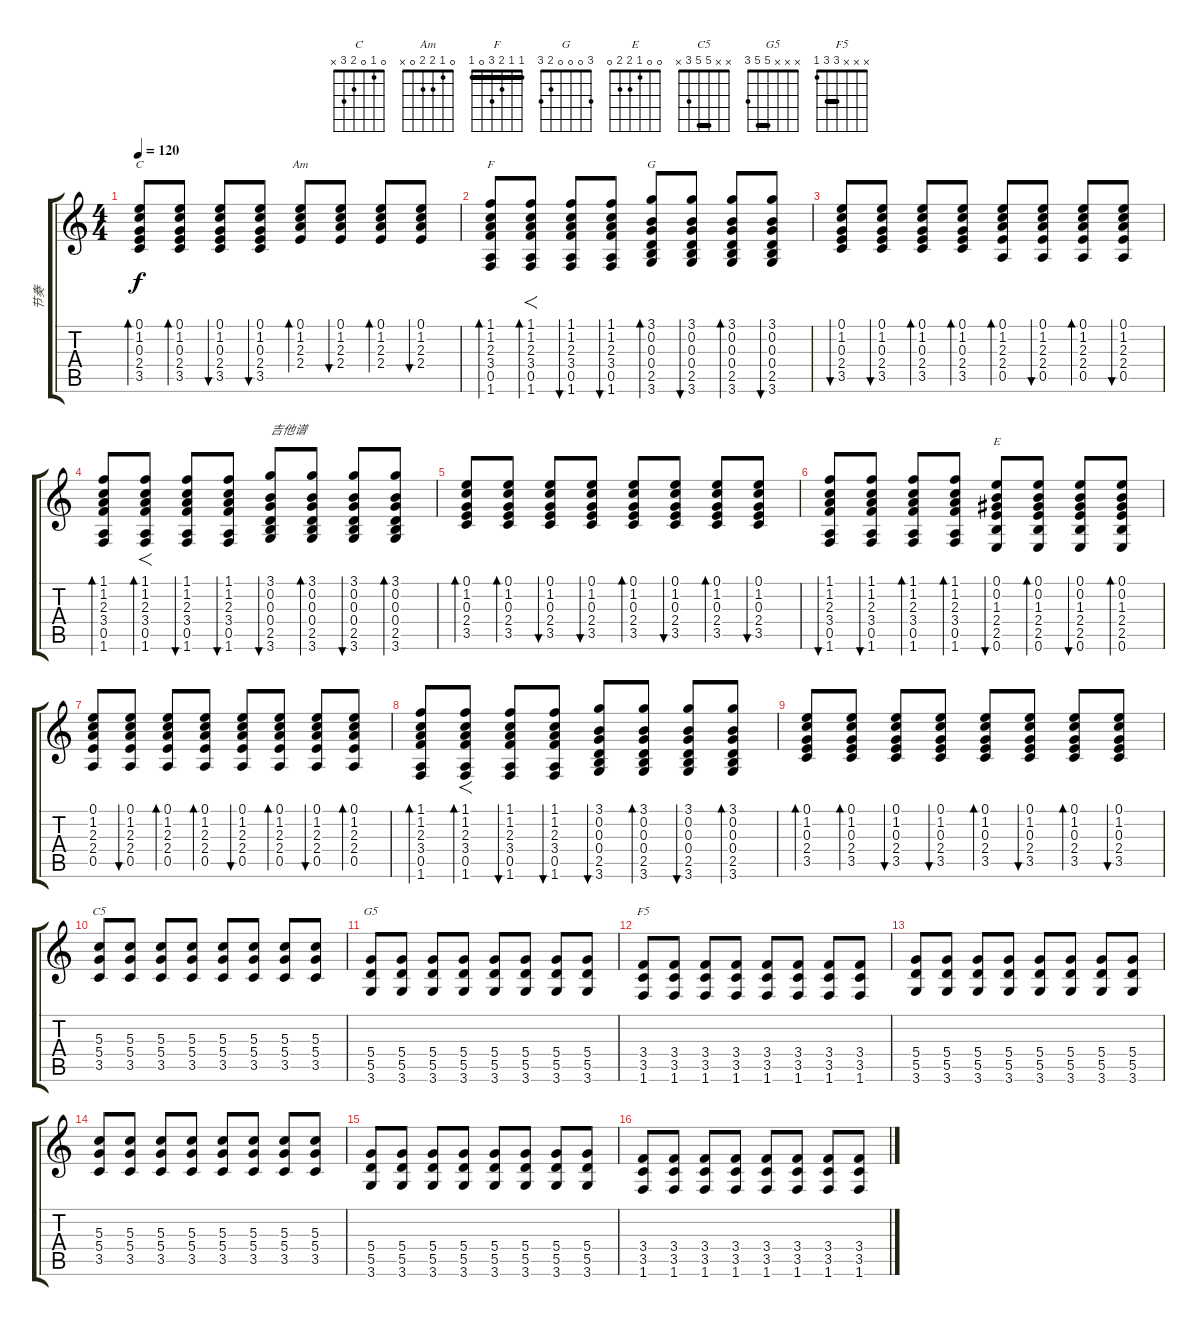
\track ("节奏" "节奏") {instrument acousticguitarsteel}
\staff {score tabs}
\tuning (E4 B3 G3 D3 A2 E2) {hide}
\chord ("C" 0 1 0 2 3 x)
\chord ("Am" 0 1 2 2 0 x)
\chord ("F" 1 1 2 3 0 1) {barre 1}
\chord ("G" 3 0 0 0 2 3)
\chord ("E" 0 0 1 2 2 0)
\chord ("C5" x x 5 5 3 x) {barre 5}
\chord ("G5" x x x 5 5 3) {barre 5}
\chord ("F5" x x x 3 3 1) {barre 3}
\ts (4 4)
\tempo 120
\clef g2
\ks c
(0.1 1.2 0.3 2.4 3.5).8{bd 60 ch "C" dy f} (0.1 1.2 0.3 2.4 3.5).8{bd 60} (0.1 1.2 0.3 2.4 3.5).8{bu 60} (0.1 1.2 0.3 2.4 3.5).8{bu 60} (0.1 1.2 2.3 2.4).8{bd 60 ch "Am"} (0.1 1.2 2.3 2.4).8{bu 60} (0.1 1.2 2.3 2.4).8{bd 60} (0.1 1.2 2.3 2.4).8{bu 60} |
(1.1 1.2 2.3 3.4 0.5 1.6).8{bd 60 ch "F"} (1.1 1.2 2.3 3.4 0.5 1.6).8{f bd 60} (1.1 1.2 2.3 3.4 0.5 1.6).8{bu 60} (1.1 1.2 2.3 3.4 0.5 1.6).8{bu 60} (3.1 0.2 0.3 0.4 2.5 3.6).8{bd 60 ch "G"} (3.1 0.2 0.3 0.4 2.5 3.6).8{bu 60} (3.1 0.2 0.3 0.4 2.5 3.6).8{bd 60} (3.1 0.2 0.3 0.4 2.5 3.6).8{bu 60} |
(0.1 1.2 0.3 2.4 3.5).8{bu 60} (0.1 1.2 0.3 2.4 3.5).8{bu 60} (0.1 1.2 0.3 2.4 3.5).8{bd 60} (0.1 1.2 0.3 2.4 3.5).8{bd 60} (0.1 1.2 2.3 2.4 0.5).8{bd 60} (0.1 1.2 2.3 2.4 0.5).8{bu 60} (0.1 1.2 2.3 2.4 0.5).8{bd 60} (0.1 1.2 2.3 2.4 0.5).8{bu 60} |
(1.1 1.2 2.3 3.4 0.5 1.6).8{bd 60} (1.1 1.2 2.3 3.4 0.5 1.6).8{f bd 60} (1.1 1.2 2.3 3.4 0.5 1.6).8{bu 60} (1.1 1.2 2.3 3.4 0.5 1.6).8{bu 60} (3.1 0.2 0.3 0.4 2.5 3.6).8{bu 60 txt "吉他谱"} (3.1 0.2 0.3 0.4 2.5 3.6).8{bd 60} (3.1 0.2 0.3 0.4 2.5 3.6).8{bu 60} (3.1 0.2 0.3 0.4 2.5 3.6).8{bd 60} |
(0.1 1.2 0.3 2.4 3.5).8{bd 60} (0.1 1.2 0.3 2.4 3.5).8{bd 60} (0.1 1.2 0.3 2.4 3.5).8{bu 60} (0.1 1.2 0.3 2.4 3.5).8{bu 60} (0.1 1.2 0.3 2.4 3.5).8{bd 60} (0.1 1.2 0.3 2.4 3.5).8{bu 60} (0.1 1.2 0.3 2.4 3.5).8{bd 60} (0.1 1.2 0.3 2.4 3.5).8{bu 60} |
(1.1 1.2 2.3 3.4 0.5 1.6).8{bu 60} (1.1 1.2 2.3 3.4 0.5 1.6).8{bu 60} (1.1 1.2 2.3 3.4 0.5 1.6).8{bd 60} (1.1 1.2 2.3 3.4 0.5 1.6).8{bd 60} (0.1 0.2 1.3 2.4 2.5 0.6).8{bu 60 ch "E"} (0.1 0.2 1.3 2.4 2.5 0.6).8{bd 60} (0.1 0.2 1.3 2.4 2.5 0.6).8{bu 60} (0.1 0.2 1.3 2.4 2.5 0.6).8{bd 60} |
(0.1 1.2 2.3 2.4 0.5).8 (0.1 1.2 2.3 2.4 0.5).8{bu 60} (0.1 1.2 2.3 2.4 0.5).8{bd 60} (0.1 1.2 2.3 2.4 0.5).8{bd 60} (0.1 1.2 2.3 2.4 0.5).8{bu 60} (0.1 1.2 2.3 2.4 0.5).8{bd 60} (0.1 1.2 2.3 2.4 0.5).8{bu 60} (0.1 1.2 2.3 2.4 0.5).8{bd 60} |
(1.1 1.2 2.3 3.4 0.5 1.6).8{bd 60} (1.1 1.2 2.3 3.4 0.5 1.6).8{f bd 60} (1.1 1.2 2.3 3.4 0.5 1.6).8{bu 60} (1.1 1.2 2.3 3.4 0.5 1.6).8{bu 60} (3.1 0.2 0.3 0.4 2.5 3.6).8{bu 60} (3.1 0.2 0.3 0.4 2.5 3.6).8{bd 60} (3.1 0.2 0.3 0.4 2.5 3.6).8{bu 60} (3.1 0.2 0.3 0.4 2.5 3.6).8{bd 60} |
(0.1 1.2 0.3 2.4 3.5).8{bd 60} (0.1 1.2 0.3 2.4 3.5).8{bd 60} (0.1 1.2 0.3 2.4 3.5).8{bu 60} (0.1 1.2 0.3 2.4 3.5).8{bu 60} (0.1 1.2 0.3 2.4 3.5).8{bd 60} (0.1 1.2 0.3 2.4 3.5).8{bu 60} (0.1 1.2 0.3 2.4 3.5).8{bd 60} (0.1 1.2 0.3 2.4 3.5).8{bu 60} |
(5.3 5.4 3.5).8{ch "C5"} (5.3 5.4 3.5).8 (5.3 5.4 3.5).8 (5.3 5.4 3.5).8 (5.3 5.4 3.5).8 (5.3 5.4 3.5).8 (5.3 5.4 3.5).8 (5.3 5.4 3.5).8 |
(5.4 5.5 3.6).8{ch "G5"} (5.4 5.5 3.6).8 (5.4 5.5 3.6).8 (5.4 5.5 3.6).8 (5.4 5.5 3.6).8 (5.4 5.5 3.6).8 (5.4 5.5 3.6).8 (5.4 5.5 3.6).8 |
(3.4 3.5 1.6).8{ch "F5"} (3.4 3.5 1.6).8 (3.4 3.5 1.6).8 (3.4 3.5 1.6).8 (3.4 3.5 1.6).8 (3.4 3.5 1.6).8 (3.4 3.5 1.6).8 (3.4 3.5 1.6).8 |
(5.4 5.5 3.6).8 (5.4 5.5 3.6).8 (5.4 5.5 3.6).8 (5.4 5.5 3.6).8 (5.4 5.5 3.6).8 (5.4 5.5 3.6).8 (5.4 5.5 3.6).8 (5.4 5.5 3.6).8 |
(5.3 5.4 3.5).8 (5.3 5.4 3.5).8 (5.3 5.4 3.5).8 (5.3 5.4 3.5).8 (5.3 5.4 3.5).8 (5.3 5.4 3.5).8 (5.3 5.4 3.5).8 (5.3 5.4 3.5).8 |
(5.4 5.5 3.6).8 (5.4 5.5 3.6).8 (5.4 5.5 3.6).8 (5.4 5.5 3.6).8 (5.4 5.5 3.6).8 (5.4 5.5 3.6).8 (5.4 5.5 3.6).8 (5.4 5.5 3.6).8 |
(3.4 3.5 1.6).8 (3.4 3.5 1.6).8 (3.4 3.5 1.6).8 (3.4 3.5 1.6).8 (3.4 3.5 1.6).8 (3.4 3.5 1.6).8 (3.4 3.5 1.6).8 (3.4 3.5 1.6).8
